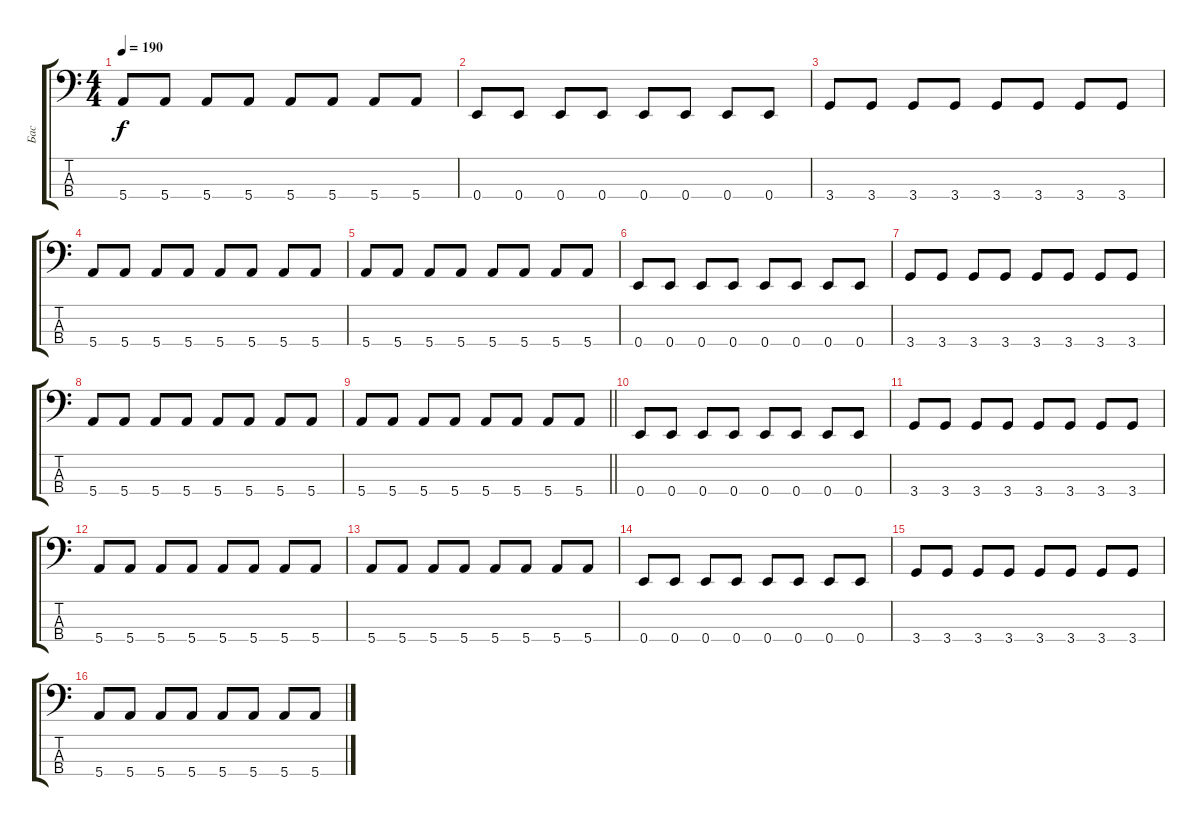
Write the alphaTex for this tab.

\track ("Бас" "Бас") {instrument electricbassfinger}
\staff {score tabs}
\tuning (G2 D2 A1 E1) {hide}
\ts (4 4)
\tempo 190
\clef f4
\ks c
5.4.8{dy f} 5.4.8 5.4.8 5.4.8 5.4.8 5.4.8 5.4.8 5.4.8 |
0.4.8 0.4.8 0.4.8 0.4.8 0.4.8 0.4.8 0.4.8 0.4.8 |
3.4.8 3.4.8 3.4.8 3.4.8 3.4.8 3.4.8 3.4.8 3.4.8 |
5.4.8 5.4.8 5.4.8 5.4.8 5.4.8 5.4.8 5.4.8 5.4.8 |
5.4.8 5.4.8 5.4.8 5.4.8 5.4.8 5.4.8 5.4.8 5.4.8 |
0.4.8 0.4.8 0.4.8 0.4.8 0.4.8 0.4.8 0.4.8 0.4.8 |
3.4.8 3.4.8 3.4.8 3.4.8 3.4.8 3.4.8 3.4.8 3.4.8 |
5.4.8 5.4.8 5.4.8 5.4.8 5.4.8 5.4.8 5.4.8 5.4.8 |
\barLineRight lightlight
5.4.8 5.4.8 5.4.8 5.4.8 5.4.8 5.4.8 5.4.8 5.4.8 |
\section ("" " ")
0.4.8 0.4.8 0.4.8 0.4.8 0.4.8 0.4.8 0.4.8 0.4.8 |
3.4.8 3.4.8 3.4.8 3.4.8 3.4.8 3.4.8 3.4.8 3.4.8 |
5.4.8 5.4.8 5.4.8 5.4.8 5.4.8 5.4.8 5.4.8 5.4.8 |
5.4.8 5.4.8 5.4.8 5.4.8 5.4.8 5.4.8 5.4.8 5.4.8 |
0.4.8 0.4.8 0.4.8 0.4.8 0.4.8 0.4.8 0.4.8 0.4.8 |
3.4.8 3.4.8 3.4.8 3.4.8 3.4.8 3.4.8 3.4.8 3.4.8 |
5.4.8 5.4.8 5.4.8 5.4.8 5.4.8 5.4.8 5.4.8 5.4.8
